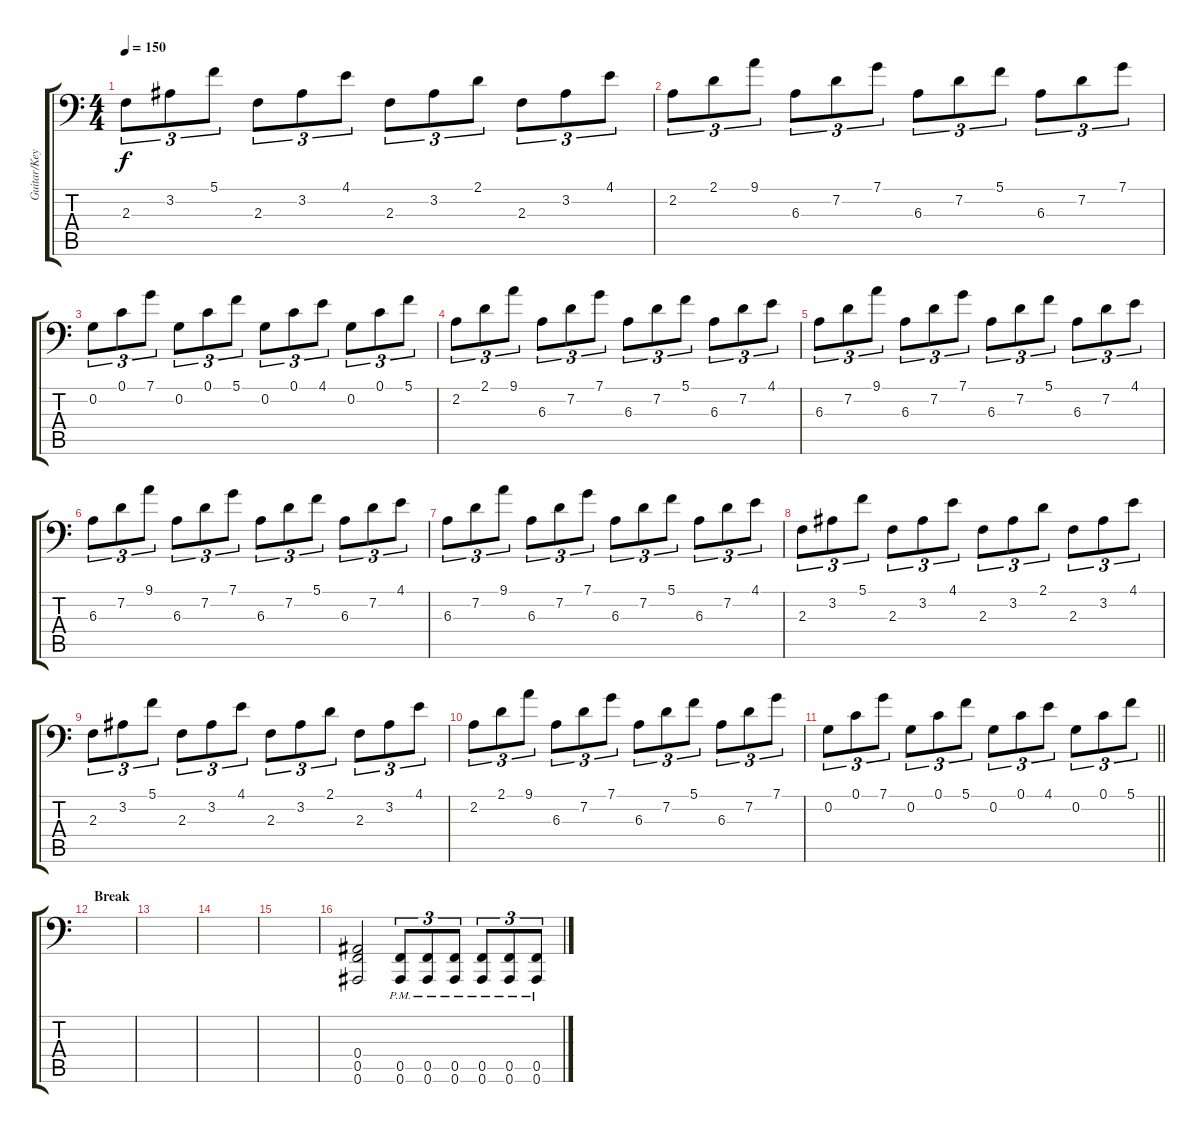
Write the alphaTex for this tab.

\track ("Guitar/Keyboard" "Guitar/Key") {instrument lead8bassandlead}
\staff {score tabs}
\tuning (C4 G3 Eb3 Bb2 F2 Bb1) {hide}
\ts (4 4)
\tempo 150
\clef f4
\ks c
2.3.8{tu (3 2) dy f} 3.2.8{tu (3 2)} 5.1.8{tu (3 2)} 2.3.8{tu (3 2)} 3.2.8{tu (3 2)} 4.1.8{tu (3 2)} 2.3.8{tu (3 2)} 3.2.8{tu (3 2)} 2.1.8{tu (3 2)} 2.3.8{tu (3 2)} 3.2.8{tu (3 2)} 4.1.8{tu (3 2)} |
2.2.8{tu (3 2)} 2.1.8{tu (3 2)} 9.1.8{tu (3 2)} 6.3.8{tu (3 2)} 7.2.8{tu (3 2)} 7.1.8{tu (3 2)} 6.3.8{tu (3 2)} 7.2.8{tu (3 2)} 5.1.8{tu (3 2)} 6.3.8{tu (3 2)} 7.2.8{tu (3 2)} 7.1.8{tu (3 2)} |
0.2.8{tu (3 2)} 0.1.8{tu (3 2)} 7.1.8{tu (3 2)} 0.2.8{tu (3 2)} 0.1.8{tu (3 2)} 5.1.8{tu (3 2)} 0.2.8{tu (3 2)} 0.1.8{tu (3 2)} 4.1.8{tu (3 2)} 0.2.8{tu (3 2)} 0.1.8{tu (3 2)} 5.1.8{tu (3 2)} |
2.2.8{tu (3 2)} 2.1.8{tu (3 2)} 9.1.8{tu (3 2)} 6.3.8{tu (3 2)} 7.2.8{tu (3 2)} 7.1.8{tu (3 2)} 6.3.8{tu (3 2)} 7.2.8{tu (3 2)} 5.1.8{tu (3 2)} 6.3.8{tu (3 2)} 7.2.8{tu (3 2)} 4.1.8{tu (3 2)} |
6.3.8{tu (3 2)} 7.2.8{tu (3 2)} 9.1.8{tu (3 2)} 6.3.8{tu (3 2)} 7.2.8{tu (3 2)} 7.1.8{tu (3 2)} 6.3.8{tu (3 2)} 7.2.8{tu (3 2)} 5.1.8{tu (3 2)} 6.3.8{tu (3 2)} 7.2.8{tu (3 2)} 4.1.8{tu (3 2)} |
6.3.8{tu (3 2)} 7.2.8{tu (3 2)} 9.1.8{tu (3 2)} 6.3.8{tu (3 2)} 7.2.8{tu (3 2)} 7.1.8{tu (3 2)} 6.3.8{tu (3 2)} 7.2.8{tu (3 2)} 5.1.8{tu (3 2)} 6.3.8{tu (3 2)} 7.2.8{tu (3 2)} 4.1.8{tu (3 2)} |
6.3.8{tu (3 2)} 7.2.8{tu (3 2)} 9.1.8{tu (3 2)} 6.3.8{tu (3 2)} 7.2.8{tu (3 2)} 7.1.8{tu (3 2)} 6.3.8{tu (3 2)} 7.2.8{tu (3 2)} 5.1.8{tu (3 2)} 6.3.8{tu (3 2)} 7.2.8{tu (3 2)} 4.1.8{tu (3 2)} |
2.3.8{tu (3 2)} 3.2.8{tu (3 2)} 5.1.8{tu (3 2)} 2.3.8{tu (3 2)} 3.2.8{tu (3 2)} 4.1.8{tu (3 2)} 2.3.8{tu (3 2)} 3.2.8{tu (3 2)} 2.1.8{tu (3 2)} 2.3.8{tu (3 2)} 3.2.8{tu (3 2)} 4.1.8{tu (3 2)} |
2.3.8{tu (3 2)} 3.2.8{tu (3 2)} 5.1.8{tu (3 2)} 2.3.8{tu (3 2)} 3.2.8{tu (3 2)} 4.1.8{tu (3 2)} 2.3.8{tu (3 2)} 3.2.8{tu (3 2)} 2.1.8{tu (3 2)} 2.3.8{tu (3 2)} 3.2.8{tu (3 2)} 4.1.8{tu (3 2)} |
2.2.8{tu (3 2)} 2.1.8{tu (3 2)} 9.1.8{tu (3 2)} 6.3.8{tu (3 2)} 7.2.8{tu (3 2)} 7.1.8{tu (3 2)} 6.3.8{tu (3 2)} 7.2.8{tu (3 2)} 5.1.8{tu (3 2)} 6.3.8{tu (3 2)} 7.2.8{tu (3 2)} 7.1.8{tu (3 2)} |
\barLineRight lightlight
0.2.8{tu (3 2)} 0.1.8{tu (3 2)} 7.1.8{tu (3 2)} 0.2.8{tu (3 2)} 0.1.8{tu (3 2)} 5.1.8{tu (3 2)} 0.2.8{tu (3 2)} 0.1.8{tu (3 2)} 4.1.8{tu (3 2)} 0.2.8{tu (3 2)} 0.1.8{tu (3 2)} 5.1.8{tu (3 2)} |
\section ("" "Break")
|
|
|
|
(0.4 0.5 0.6).2{volume 13 instrument distortionguitar} (0.5{pm} 0.6{pm}).8{tu (3 2)} (0.5{pm} 0.6{pm}).8{tu (3 2)} (0.5{pm} 0.6{pm}).8{tu (3 2)} (0.5{pm} 0.6{pm}).8{tu (3 2)} (0.5{pm} 0.6{pm}).8{tu (3 2)} (0.5{pm} 0.6{pm}).8{tu (3 2)}
